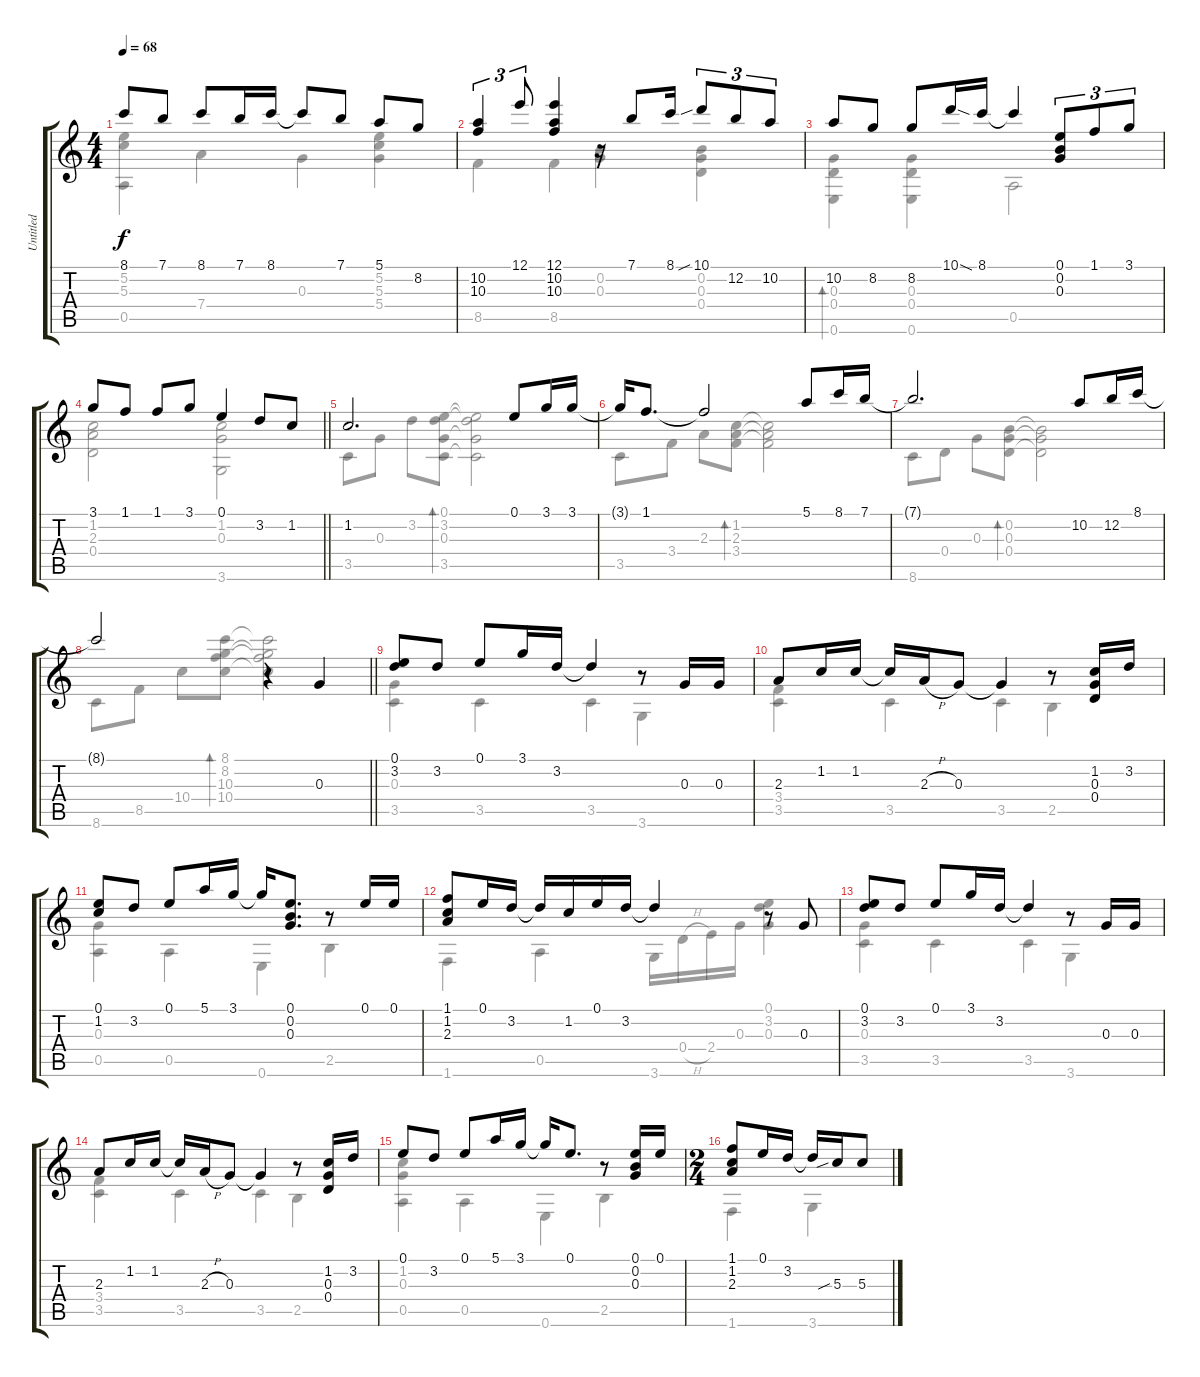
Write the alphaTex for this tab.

\track ("Untitled" "Untitled") {instrument acousticguitarnylon}
\staff {score tabs}
\tuning (E4 B3 G3 D3 A2 E2) {hide}
\voice
\ts (4 4)
\tempo 68
\clef g2
\ks c
8.1.8{dy f} 7.1.8 8.1.8 7.1.16 8.1.16 8.1{t}.8 7.1.8 5.1.8 8.2.8 |
(10.2 10.3).4{tu (3 2)} 12.1.8{tu (3 2)} (12.1 10.2 10.3).4 r.16 7.1.8 8.1.16 10.1{sib}.8{tu (3 2)} 12.2.8{tu (3 2)} 10.2.8{tu (3 2)} |
10.2.8 8.2.8 8.2.8 10.1{sod}.16 8.1.16 8.1{t}.4 (0.1 0.2 0.3).8{tu (3 2)} 1.1.8{tu (3 2)} 3.1.8{tu (3 2)} |
\barLineRight lightlight
3.1.8 1.1.8 1.1.8 3.1.8 0.1.4 3.2.8 1.2.8 |
1.2.2{d} 0.1.8 3.1.16 3.1.16 |
3.1{t}.16 1.1.8{d} 1.1{t}.2 5.1.8 8.1.16 7.1.16 |
7.1{t}.2{d} 10.2.8 12.2.16 8.1.16 |
\barLineRight lightlight
8.1{t}.2 r.4 0.3.4 |
(0.1 3.2).8 3.2.8 0.1.8 3.1.16 3.2.16 3.2{t}.4 r.8 0.3.16 0.3.16 |
2.3.8 1.2.16 1.2.16 1.2{t}.16 2.3{h}.16 0.3.8 0.3{t}.4 r.8 (1.2 0.3 0.4).16 3.2.16 |
(0.1 1.2).8 3.2.8 0.1.8 5.1.16 3.1.16 3.1{t}.16 (0.1 0.2 0.3).8{d} r.8 0.1.16 0.1.16 |
(1.1 1.2 2.3).8 0.1.16 3.2.16 3.2{t}.16 1.2.16 0.1.16 3.2.16 3.2{t}.4 r.8 0.3.8 |
(0.1 3.2).8 3.2.8 0.1.8 3.1.16 3.2.16 3.2{t}.4 r.8 0.3.16 0.3.16 |
2.3.8 1.2.16 1.2.16 1.2{t}.16 2.3{h}.16 0.3.8 0.3{t}.4 r.8 (1.2 0.3 0.4).16 3.2.16 |
0.1.8 3.2.8 0.1.8 5.1.16 3.1.16 3.1{t}.16 0.1.8{d} r.8 (0.1 0.2 0.3).16 0.1.16 |
\ts (2 4)
(1.1 1.2 2.3).8 0.1.16 3.2.16 3.2{t}.16 5.3{sib}.16 5.3.8
\voice
\clef g2
\ottava regular
\simile none
\ks c
(5.2 5.3 0.5).4{dy f} 7.4.4 0.3.4 (5.2 5.3 5.4).4 |
8.5.4 8.5.4 (0.2 0.3).4 (0.2 0.3 0.4).4 |
(0.3 0.4 0.6).4{bd 30} (0.3 0.4 0.6).4 0.5.2 |
\barLineRight lightlight
(1.2 2.3 0.4).2 (1.2 0.3 3.6).2 |
3.5.8 0.3.8 3.2.8 (0.1 3.2 0.3 3.5).8{bd 30} (0.1{t} 3.2{t} 0.3{t} 3.5{t}).2 |
3.5.8 3.4.8 2.3.8 (1.2 2.3 3.4).8{bd 30} (1.2{t} 2.3{t} 3.4{t}).2 |
8.6.8 0.4.8 0.3.8 (0.2 0.3 0.4).8{bd 30} (0.2{t} 0.3{t} 0.4{t}).2 |
\barLineRight lightlight
8.6.8 8.5.8 10.4.8 (8.1 8.2 10.3 10.4).8{bd 30} (8.1{t} 8.2{t} 10.3{t} 10.4{t}).2 |
(0.3 3.5).4 3.5.4 3.5.4 3.6.4 |
(3.4 3.5).4 3.5.4 3.5.4 2.5.4 |
(0.3 0.5).4 0.5.4 0.6.4 2.5.4 |
1.6.4 0.5.4 3.6.16 0.4{h}.16 2.4.16 0.3.16 (0.1 3.2 0.3).4 |
(0.3 3.5).4 3.5.4 3.5.4 3.6.4 |
(3.4 3.5).4 3.5.4 3.5.4 2.5.4 |
(1.2 0.3 0.5).4 0.5.4 0.6.4 2.5.4 |
1.6.4 3.6.4
